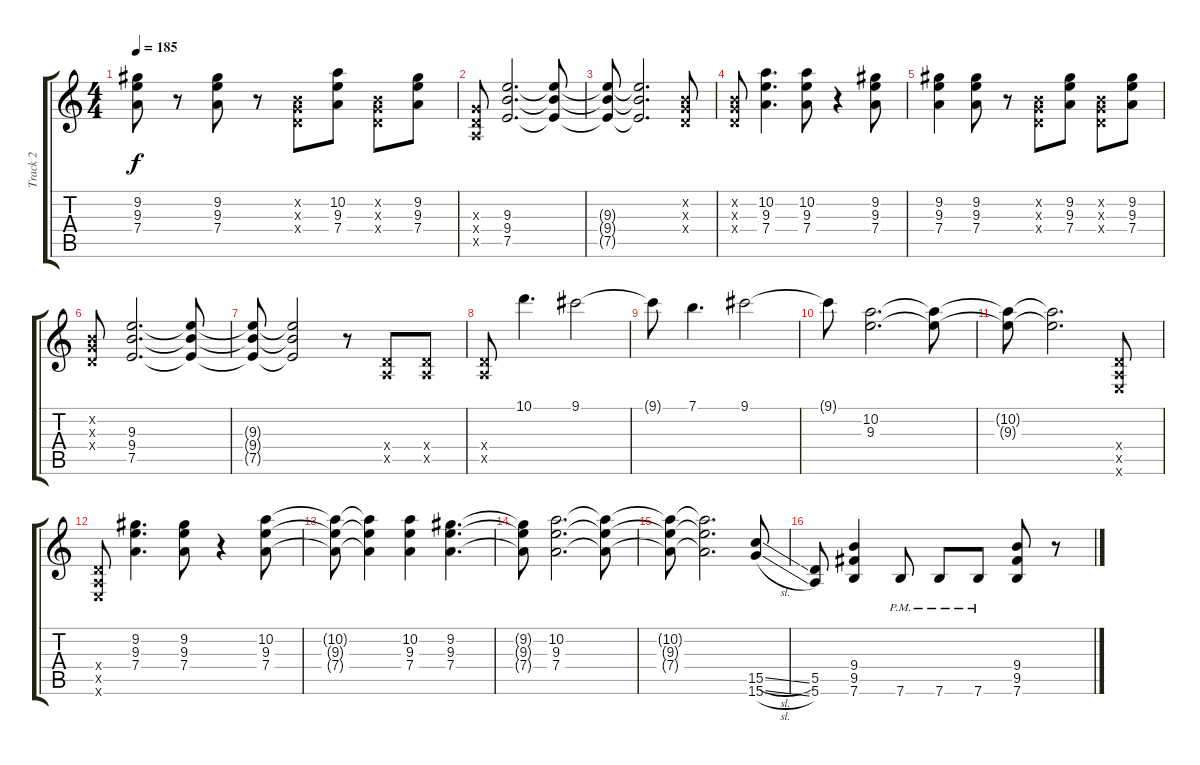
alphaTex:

\track ("Track 2" "Track 2") {instrument overdrivenguitar}
\staff {score tabs}
\tuning (E4 B3 G3 D3 A2 E2) {hide}
\ts (4 4)
\tempo 185
\clef g2
\ks c
(9.2 9.3 7.4).8{dy f} r.8 (9.2 9.3 7.4).8 r.8 (0.2{x} 0.3{x} 0.4{x}).8 (10.2 9.3 7.4).8 (0.2{x} 0.3{x} 0.4{x}).8 (9.2 9.3 7.4).8 |
(0.3{x} 0.4{x} 0.5{x}).8 (9.3 9.4 7.5).2{d} (9.3{t} 9.4{t} 7.5{t}).8 |
(9.3{t} 9.4{t} 7.5{t}).8 (9.3{t} 9.4{t} 7.5{t}).2{d} (0.2{x} 0.3{x} 0.4{x}).8 |
(0.2{x} 0.3{x} 0.4{x}).8 (10.2 9.3 7.4).4{d} (10.2 9.3 7.4).8 r.4 (9.2 9.3 7.4).8 |
(9.2 9.3 7.4).4 (9.2 9.3 7.4).8 r.8 (0.2{x} 0.3{x} 0.4{x}).8 (9.2 9.3 7.4).8 (0.2{x} 0.3{x} 0.4{x}).8 (9.2 9.3 7.4).8 |
(0.2{x} 0.3{x} 0.4{x}).8 (9.3 9.4 7.5).2{d} (9.3{t} 9.4{t} 7.5{t}).8 |
(9.3{t} 9.4{t} 7.5{t}).8 (9.3{t} 9.4{t} 7.5{t}).2 r.8 (0.4{x} 0.5{x}).8 (0.4{x} 0.5{x}).8 |
(0.4{x} 0.5{x}).8 10.1.4{d} 9.1.2 |
9.1{t}.8 7.1.4{d} 9.1.2 |
9.1{t}.8 (10.2 9.3).2{d} (10.2{t} 9.3{t}).8 |
(10.2{t} 9.3{t}).8 (10.2{t} 9.3{t}).2{d} (0.4{x} 0.5{x} 0.6{x}).8 |
(0.4{x} 0.5{x} 0.6{x}).8 (9.2 9.3 7.4).4{d} (9.2 9.3 7.4).8 r.4 (10.2 9.3 7.4).8 |
(10.2{t} 9.3{t} 7.4{t}).8 (10.2{t} 9.3{t} 7.4{t}).4 (10.2 9.3 7.4).4 (9.2 9.3 7.4).4{d} |
(9.2{t} 9.3{t} 7.4{t}).8 (10.2 9.3 7.4).2{d} (10.2{t} 9.3{t} 7.4{t}).8 |
(10.2{t} 9.3{t} 7.4{t}).8 (10.2{t} 9.3{t} 7.4{t}).2{d} (15.5{sl} 15.6{sl}).8 |
(5.5 5.6).8 (9.4 9.5 7.6).4 7.6{pm}.8 7.6{pm}.8 7.6{pm}.8 (9.4 9.5 7.6).8 r.8
